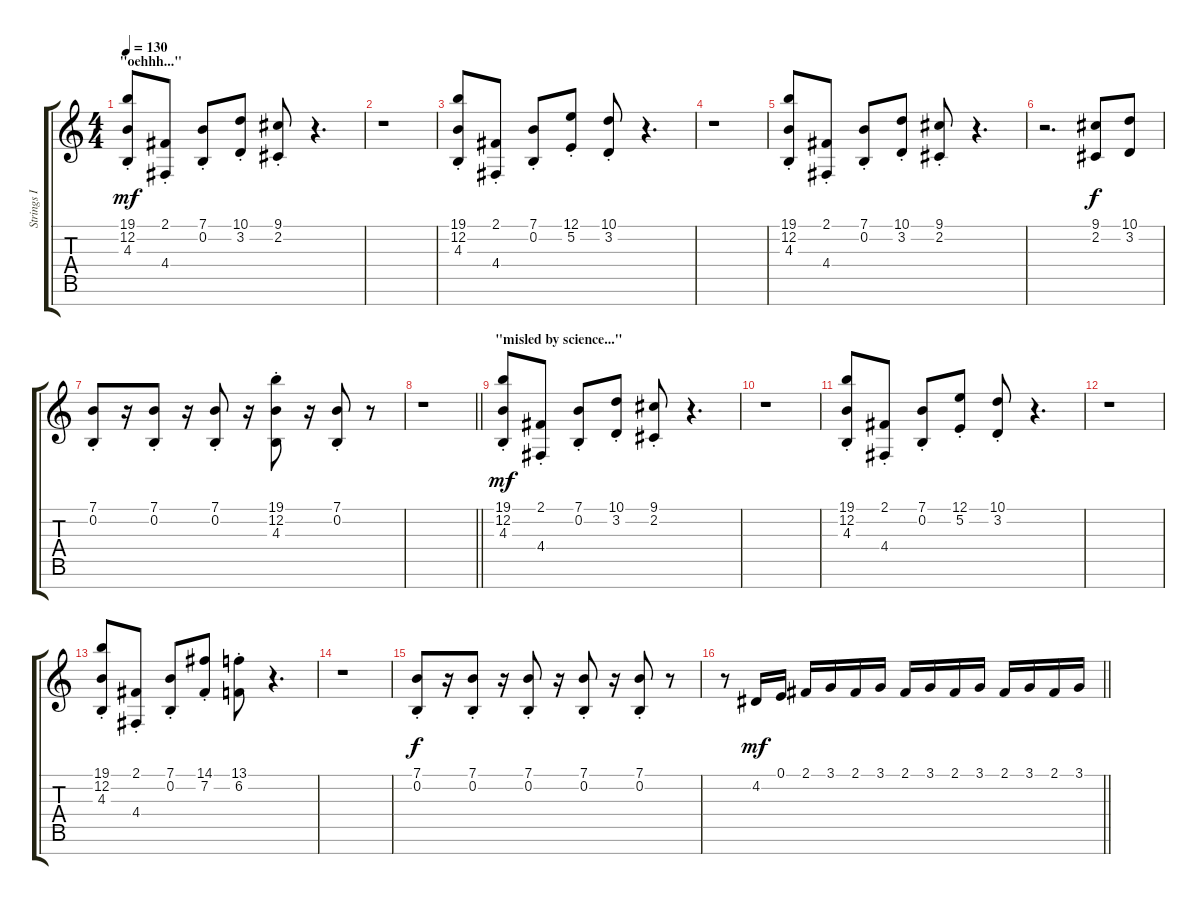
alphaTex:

\track ("Strings I" "Strings I") {instrument stringensemble1}
\staff {score tabs}
\tuning (E4 B3 G3 D3 A2 E2 B1) {hide}
\ts (4 4)
\section ("" "\"oehhh...\"")
\tempo 130
\clef g2
\ks c
(19.1{st} 12.2{st} 4.3{st}).8{dy mf} (2.1{st} 4.4{st}).8 (7.1{st} 0.2{st}).8 (10.1{st} 3.2{st}).8 (9.1{st} 2.2{st}).8 r.4{d} |
r.1 |
(19.1{st} 12.2{st} 4.3{st}).8 (2.1{st} 4.4{st}).8 (7.1{st} 0.2{st}).8 (12.1{st} 5.2{st}).8 (10.1{st} 3.2{st}).8 r.4{d} |
r.1 |
(19.1{st} 12.2{st} 4.3{st}).8 (2.1{st} 4.4{st}).8 (7.1{st} 0.2{st}).8 (10.1{st} 3.2{st}).8 (9.1{st} 2.2{st}).8 r.4{d} |
r.2{d} (9.1 2.2).8{dy f} (10.1 3.2).8 |
(7.1{st} 0.2{st}).8 r.16 (7.1{st} 0.2{st}).8 r.16 (7.1{st} 0.2{st}).8 r.16 (19.1{st} 12.2{st} 4.3{st}).8 r.16 (7.1{st} 0.2{st}).8 r.8 |
\barLineRight lightlight
r.1 |
\section ("" "\"misled by science...\"")
(19.1{st} 12.2{st} 4.3{st}).8{dy mf} (2.1{st} 4.4{st}).8 (7.1{st} 0.2{st}).8 (10.1{st} 3.2{st}).8 (9.1{st} 2.2{st}).8 r.4{d} |
r.1 |
(19.1{st} 12.2{st} 4.3{st}).8 (2.1{st} 4.4{st}).8 (7.1{st} 0.2{st}).8 (12.1{st} 5.2{st}).8 (10.1{st} 3.2{st}).8 r.4{d} |
r.1 |
(19.1{st} 12.2{st} 4.3{st}).8 (2.1{st} 4.4{st}).8 (7.1{st} 0.2{st}).8 (14.1{st} 7.2{st}).8 (13.1{st} 6.2{st}).8 r.4{d} |
r.1 |
(7.1{st} 0.2{st}).8{dy f} r.16 (7.1{st} 0.2{st}).8 r.16 (7.1{st} 0.2{st}).8 r.16 (7.1{st} 0.2{st}).8 r.16 (7.1{st} 0.2{st}).8 r.8 |
\barLineRight lightlight
r.8 4.2.16{dy mf} 0.1.16 2.1.16 3.1.16 2.1.16 3.1.16 2.1.16{volume 3} 3.1.16 2.1.16 3.1.16 2.1.16 3.1.16 2.1.16 3.1.16
